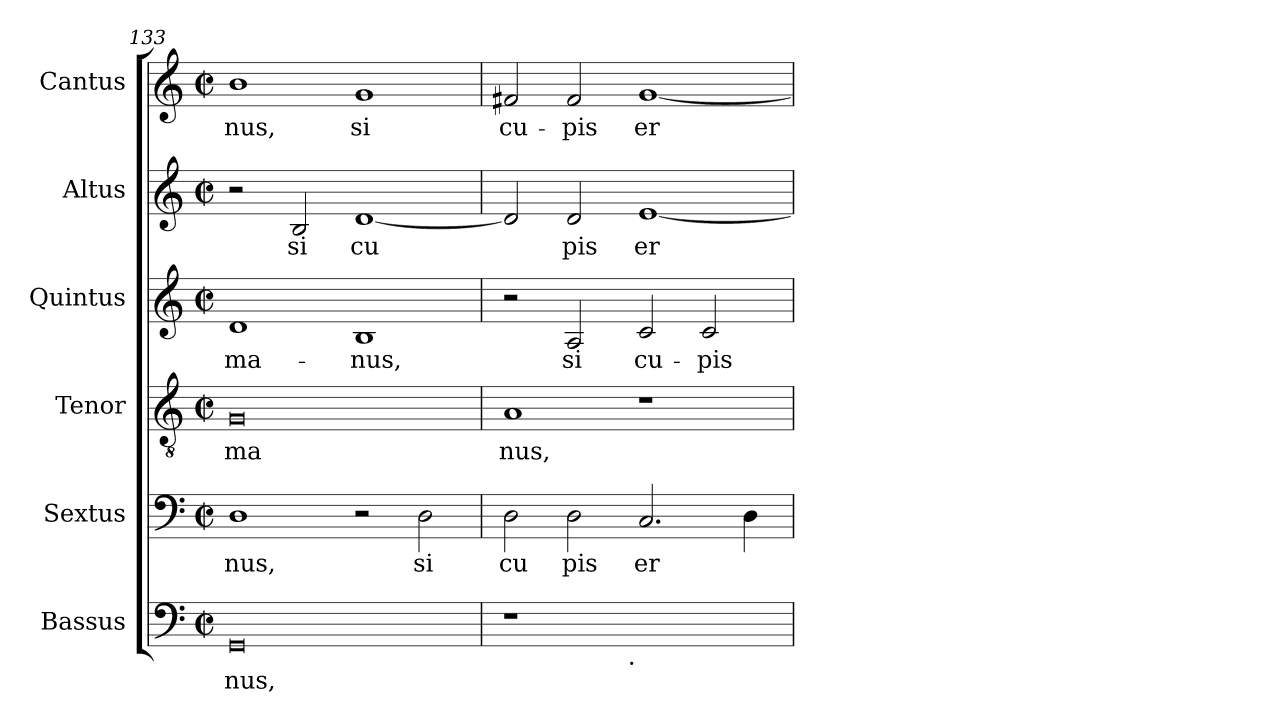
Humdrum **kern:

**kern	**text	**kern	**text	**kern	**text	**kern	**text	**kern	**text	**kern	**text
*part6	*part6	*part5	*part5	*part4	*part4	*part3	*part3	*part2	*part2	*part1	*part1
*staff6	*staff6	*staff5	*staff5	*staff4	*staff4	*staff3	*staff3	*staff2	*staff2	*staff1	*staff1
*I"Bassus	*	*I"Sextus	*	*I"Tenor	*	*I"Quintus	*	*I"Altus	*	*I"Cantus	*
*I'Bassus	*	*I'Sextus	*	*I'Tenor	*	*I'Quintus	*	*I'Altus	*	*I'Cantus	*
!!LO:LB:g=z
*clefF4	*	*clefF4	*	*clefGv2	*	*clefG2	*	*clefG2	*	*clefG2	*
*k[]	*	*k[]	*	*k[]	*	*k[]	*	*k[]	*	*k[]	*
*C:	*	*C:	*	*C:	*	*C:	*	*C:	*	*C:	*
*M2/2	*	*M2/2	*	*M2/2	*	*M2/2	*	*M2/2	*	*M2/2	*
*met(c|)	*	*met(c|)	*	*met(c|)	*	*met(c|)	*	*met(c|)	*	*met(c|)	*
=133	=133	=133	=133	=133	=133	=133	=133	=133	=133	=133	=133
!	!LO:LY:b	!	!LO:LY:b:cj	!	!LO:LY:b:cj	!	!LO:LY:b:cj	!	!	!	!LO:LY:b:cj
0GG	nus,	1D	nus,	0G	ma	1d	ma-	2r	.	1b	nus,
!	!	!	!	!	!	!	!	!	!LO:LY:b:cj	!	!
.	.	.	.	.	.	.	.	2B/	si	.	.
!	!	!	!	!	!	!	!LO:LY:b:cj	!	!LO:LY:b:cj	!	!LO:LY:b:cj
.	.	2r	.	.	.	1B	-nus,	[<1d	cu-	1g	si
!	!	!	!LO:LY:b:cj	!	!	!	!	!	!	!	!
.	.	2D\	si	.	.	.	.	.	.	.	.
=134	=134	=134	=134	=134	=134	=134	=134	=134	=134	=134	=134
!	!	!	!LO:LY:b:cj	!	!LO:LY:b:cj	!	!	!	!LO:LY:b:cj	!	!LO:LY:b:cj
*^	*	*	*	*	*	*	*	*	*	*	*
1r	2ryy	.	2D\	cu	1A	nus,	2r	.	2d/]	--	2f#X/	cu-
!	!	!	!	!LO:LY:b:cj	!	!	!	!LO:LY:b:cj	!	!LO:LY:b:cj	!	!LO:LY:b:cj
.	4...ryy	.	2D\	pis	.	.	2A/	si	2d/	-pis	2f#/	-pis
!	!LO:TX:b:t=.	!	!	!	!	!	!	!	!	!	!	!
.	1ryy	.	.	.	.	.	.	.	.	.	.	.
!	!	!	!	!LO:LY:b:cj	!	!	!	!LO:LY:b:cj	!	!LO:LY:b:cj	!	!LO:LY:b:cj
1ryy	.	.	2.C/	er	1r	.	2c/	cu-	[<1e	er-	[<1g	er-
!	!	!	!	!	!	!	!	!LO:LY:b:cj	!	!	!	!
.	.	.	.	.	.	.	2c/	-pis	.	.	.	.
!	!	!	!	!LO:LY:b:cj	!	!	!	!	!	!	!	!
.	.	.	4D\	.	.	.	.	.	.	.	.	.
.	32ryy	.	.	.	.	.	.	.	.	.	.	.
*v	*v	*	*	*	*	*	*	*	*	*	*	*
=	=	=	=	=	=	=	=	=	=	=	=
*-	*-	*-	*-	*-	*-	*-	*-	*-	*-	*-	*-
